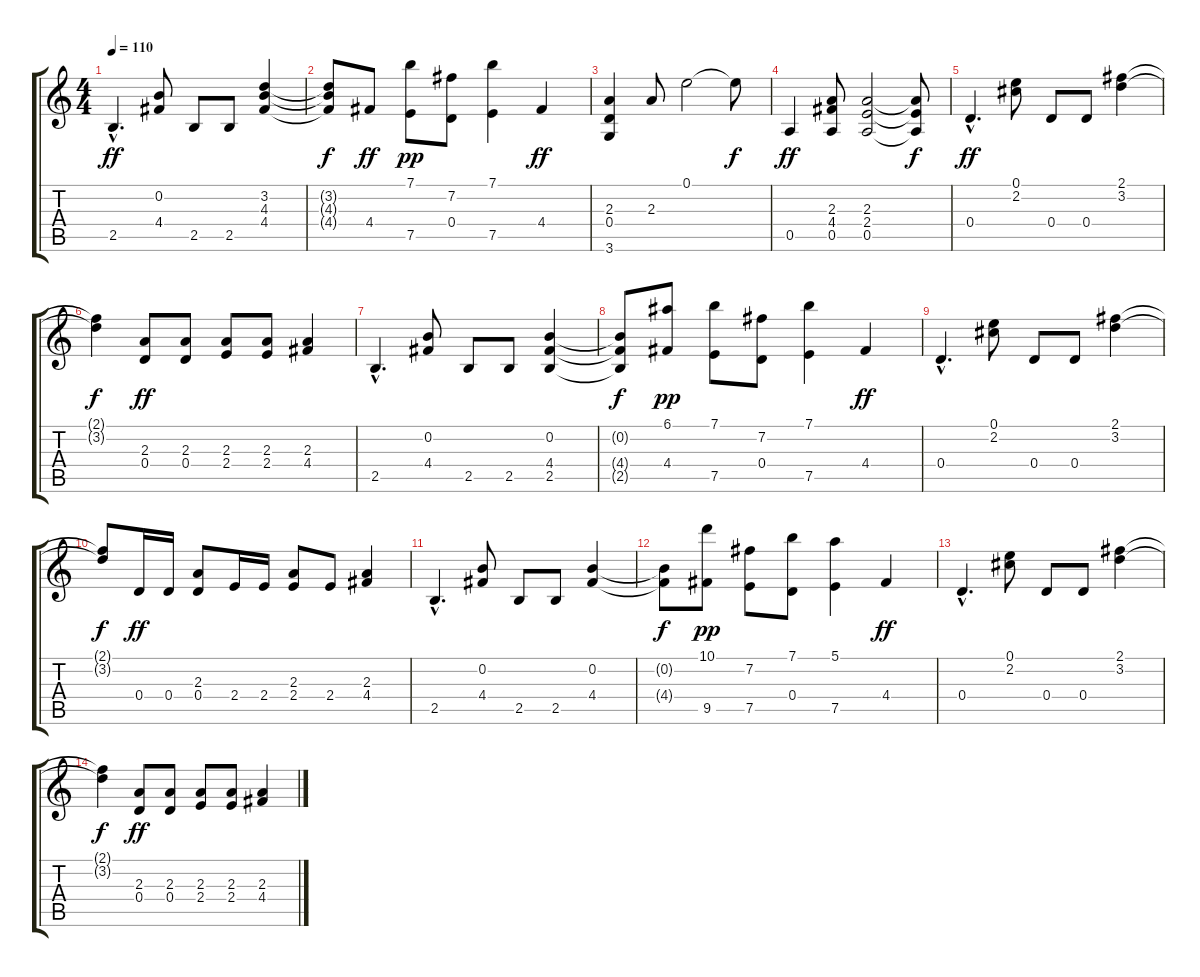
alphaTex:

\track "" {instrument overdrivenguitar}
\staff {score tabs}
\tuning (E4 B3 G3 D3 A2 E2) {hide}
\ts (4 4)
\tempo 110
\clef g2
\ks c
2.5{hac}.4{d dy ff} (0.2 4.4).8 2.5.8 2.5.8 (3.2 4.3 4.4).4 |
(3.2{t} 4.3{t} 4.4{t}).8{dy f} 4.4.8{dy ff} (7.1 7.5).8{dy pp} (7.2 0.4).8 (7.1 7.5).4 4.4.4{dy ff} |
(2.3 0.4 3.6).4 2.3.8 0.1.2 0.1{t}.8{dy f} |
0.5.4{dy ff} (2.3 4.4 0.5).8 (2.3 2.4 0.5).2 (2.3{t} 2.4{t} 0.5{t}).8{dy f} |
0.4{hac}.4{d dy ff} (0.1 2.2).8 0.4.8 0.4.8 (2.1 3.2).4 |
(2.1{t} 3.2{t}).4{dy f} (2.3 0.4).8{dy ff} (2.3 0.4).8 (2.3 2.4).8 (2.3 2.4).8 (2.3 4.4).4 |
2.5{hac}.4{d} (0.2 4.4).8 2.5.8 2.5.8 (0.2 4.4 2.5).4 |
(0.2{t} 4.4{t} 2.5{t}).8{dy f} (6.1 4.4).8{dy pp} (7.1 7.5).8 (7.2 0.4).8 (7.1 7.5).4 4.4.4{dy ff} |
0.4{hac}.4{d} (0.1 2.2).8 0.4.8 0.4.8 (2.1 3.2).4 |
(2.1{t} 3.2{t}).8{dy f} 0.4.16{dy ff} 0.4.16 (2.3 0.4).8 2.4.16 2.4.16 (2.3 2.4).8 2.4.8 (2.3 4.4).4 |
2.5{hac}.4{d} (0.2 4.4).8 2.5.8 2.5.8 (0.2 4.4).4 |
(0.2{t} 4.4{t}).8{dy f} (10.1 9.5).8{dy pp} (7.2 7.5).8 (7.1 0.4).8 (5.1 7.5).4 4.4.4{dy ff} |
0.4{hac}.4{d} (0.1 2.2).8 0.4.8 0.4.8 (2.1 3.2).4 |
(2.1{t} 3.2{t}).4{dy f} (2.3 0.4).8{dy ff} (2.3 0.4).8 (2.3 2.4).8 (2.3 2.4).8 (2.3 4.4).4
